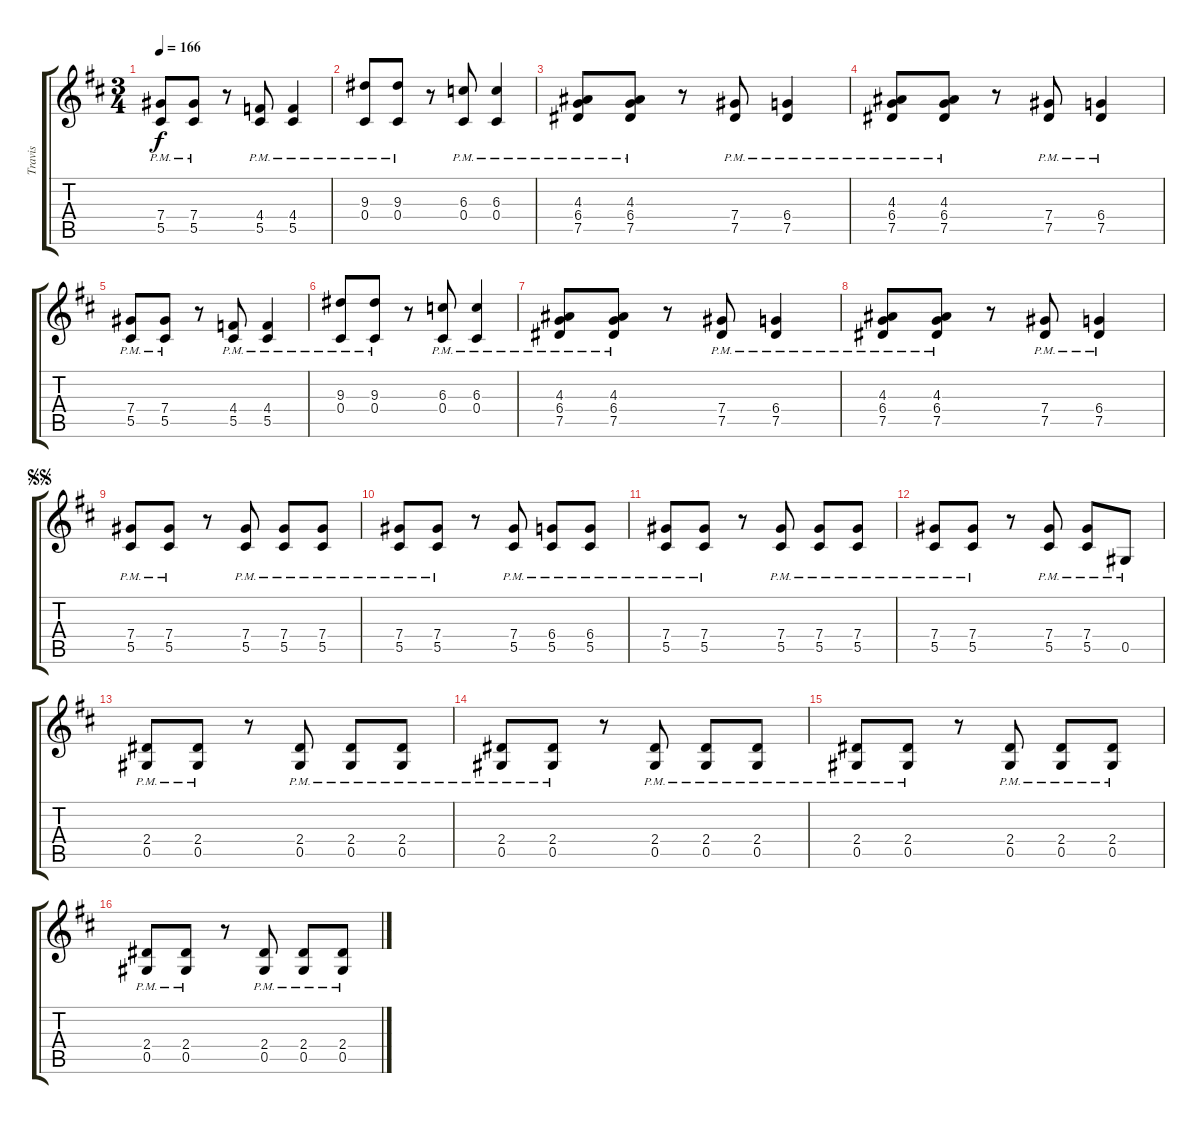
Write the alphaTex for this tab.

\track ("Travis" "Travis") {instrument distortionguitar}
\staff {score tabs}
\tuning (Eb4 Bb3 Gb3 Db3 Ab2 Eb2) {hide}
\ts (3 4)
\tempo 166
\clef g2
\ks d
(7.4{pm} 5.5{pm}).8{dy f} (7.4{pm} 5.5{pm}).8 r.8 (4.4{pm} 5.5{pm}).8 (4.4{pm} 5.5{pm}).4 |
(9.3{pm} 0.4{pm}).8 (9.3{pm} 0.4{pm}).8 r.8 (6.3{pm} 0.4{pm}).8 (6.3{pm} 0.4{pm}).4 |
(4.3{pm} 6.4{pm} 7.5{pm}).8 (4.3{pm} 6.4{pm} 7.5{pm}).8 r.8 (7.4{pm} 7.5{pm}).8 (6.4{pm} 7.5{pm}).4 |
(4.3{pm} 6.4{pm} 7.5{pm}).8 (4.3{pm} 6.4{pm} 7.5{pm}).8 r.8 (7.4{pm} 7.5{pm}).8 (6.4{pm} 7.5{pm}).4 |
(7.4{pm} 5.5{pm}).8 (7.4{pm} 5.5{pm}).8 r.8 (4.4{pm} 5.5{pm}).8 (4.4{pm} 5.5{pm}).4 |
(9.3{pm} 0.4{pm}).8 (9.3{pm} 0.4{pm}).8 r.8 (6.3{pm} 0.4{pm}).8 (6.3{pm} 0.4{pm}).4 |
(4.3{pm} 6.4{pm} 7.5{pm}).8 (4.3{pm} 6.4{pm} 7.5{pm}).8 r.8 (7.4{pm} 7.5{pm}).8 (6.4{pm} 7.5{pm}).4 |
(4.3{pm} 6.4{pm} 7.5{pm}).8 (4.3{pm} 6.4{pm} 7.5{pm}).8 r.8 (7.4{pm} 7.5{pm}).8 (6.4{pm} 7.5{pm}).4 |
\jump segnosegno
(7.4{pm} 5.5{pm}).8 (7.4{pm} 5.5{pm}).8 r.8 (7.4{pm} 5.5{pm}).8 (7.4{pm} 5.5{pm}).8 (7.4{pm} 5.5{pm}).8 |
(7.4{pm} 5.5{pm}).8 (7.4{pm} 5.5{pm}).8 r.8 (7.4{pm} 5.5{pm}).8 (6.4{pm} 5.5{pm}).8 (6.4{pm} 5.5{pm}).8 |
(7.4{pm} 5.5{pm}).8 (7.4{pm} 5.5{pm}).8 r.8 (7.4{pm} 5.5{pm}).8 (7.4{pm} 5.5{pm}).8 (7.4{pm} 5.5{pm}).8 |
(7.4{pm} 5.5{pm}).8 (7.4{pm} 5.5{pm}).8 r.8 (7.4{pm} 5.5{pm}).8 (7.4{pm} 5.5{pm}).8 0.5{pm}.8 |
(2.4{pm} 0.5{pm}).8 (2.4{pm} 0.5{pm}).8 r.8 (2.4{pm} 0.5{pm}).8 (2.4{pm} 0.5{pm}).8 (2.4{pm} 0.5{pm}).8 |
(2.4{pm} 0.5{pm}).8 (2.4{pm} 0.5{pm}).8 r.8 (2.4{pm} 0.5{pm}).8 (2.4{pm} 0.5{pm}).8 (2.4{pm} 0.5{pm}).8 |
(2.4{pm} 0.5{pm}).8 (2.4{pm} 0.5{pm}).8 r.8 (2.4{pm} 0.5{pm}).8 (2.4{pm} 0.5{pm}).8 (2.4{pm} 0.5{pm}).8 |
(2.4{pm} 0.5{pm}).8 (2.4{pm} 0.5{pm}).8 r.8 (2.4{pm} 0.5{pm}).8 (2.4{pm} 0.5{pm}).8 (2.4{pm} 0.5{pm}).8
